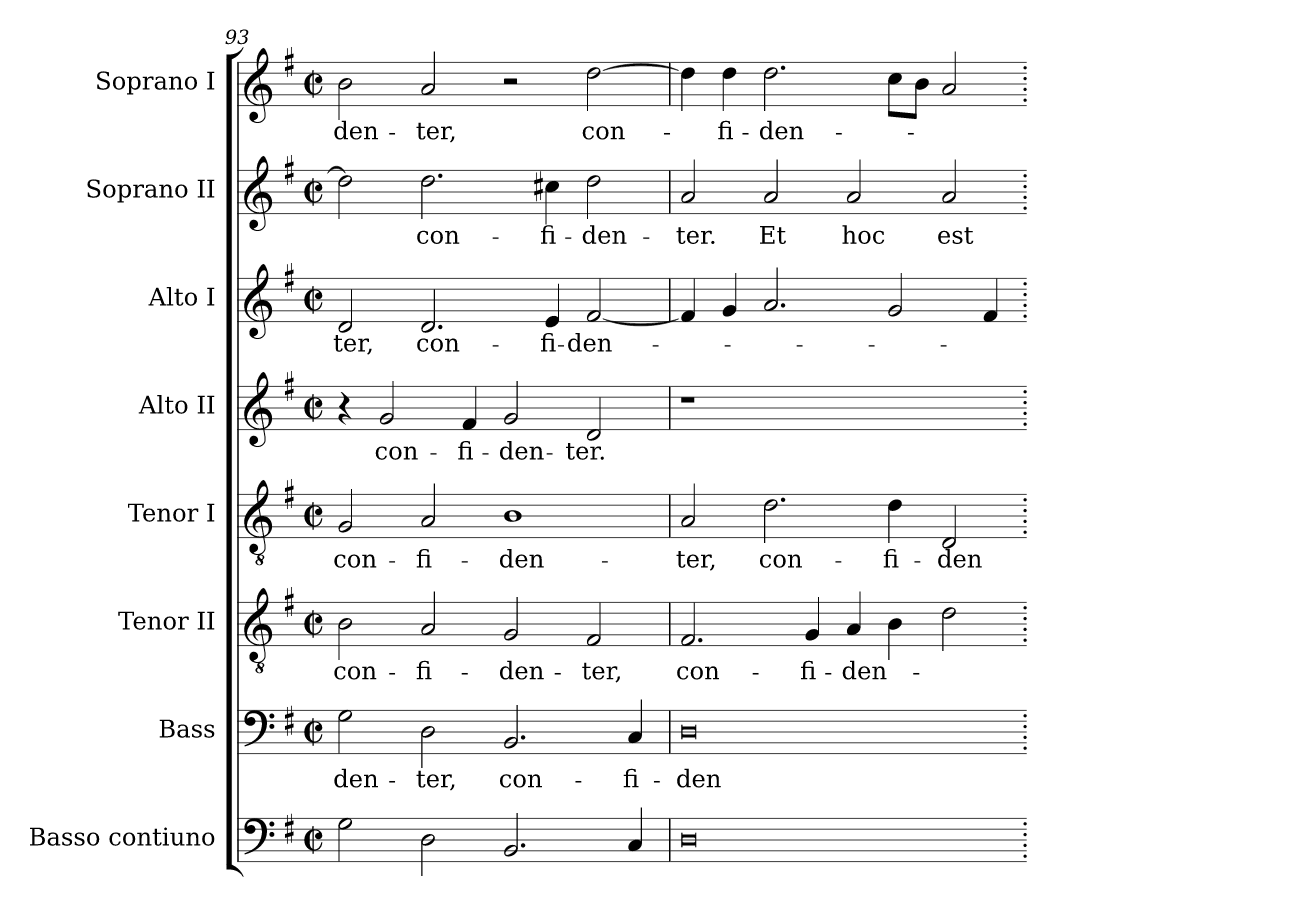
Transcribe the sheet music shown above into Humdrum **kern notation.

**kern	**kern	**text	**kern	**text	**kern	**text	**kern	**text	**kern	**text	**kern	**text	**kern	**text
*part8	*part7	*part7	*part6	*part6	*part5	*part5	*part4	*part4	*part3	*part3	*part2	*part2	*part1	*part1
*staff8	*staff7	*staff7	*staff6	*staff6	*staff5	*staff5	*staff4	*staff4	*staff3	*staff3	*staff2	*staff2	*staff1	*staff1
*I"Basso contiuno	*I"Bass	*	*I"Tenor II	*	*I"Tenor I	*	*I"Alto II	*	*I"Alto I	*	*I"Soprano II	*	*I"Soprano I	*
*	*I'B	*	*	*	*I'T	*	*	*	*I'A	*	*	*	*	*
*clefF4	*clefF4	*	*clefGv2	*	*clefGv2	*	*clefG2	*	*clefG2	*	*clefG2	*	*clefG2	*
*k[f#]	*k[f#]	*	*k[f#]	*	*k[f#]	*	*k[f#]	*	*k[f#]	*	*k[f#]	*	*k[f#]	*
*G:	*G:	*	*G:	*	*G:	*	*G:	*	*G:	*	*G:	*	*G:	*
*M2/2	*M2/2	*	*M2/2	*	*M2/2	*	*M2/2	*	*M2/2	*	*M2/2	*	*M2/2	*
*met(c|)	*met(c|)	*	*met(c|)	*	*met(c|)	*	*met(c|)	*	*met(c|)	*	*met(c|)	*	*met(c|)	*
=93	=93	=93	=93	=93	=93	=93	=93	=93	=93	=93	=93	=93	=93	=93
!	!	!LO:LY:b:color=#000000	!	!	!	!	!	!	!	!	!	!	!	!
!	!	!	!	!LO:LY:b:color=#000000	!	!	!	!	!	!	!	!	!	!
!	!	!	!	!	!	!LO:LY:b:color=#000000	!	!	!	!	!	!	!	!
!	!	!	!	!	!	!	!	!	!	!LO:LY:b:color=#000000	!	!	!	!
!	!	!	!	!	!	!	!	!	!	!	!	!	!	!LO:LY:b:color=#000000
2Gi\	2Gi\	-den-	2Bi\	con-	2Gi/	con-	4r	.	2di/	-ter,	2ddi\]	.	2bi\	-den-
!	!	!	!	!	!	!	!	!LO:LY:b:color=#000000	!	!	!	!	!	!
.	.	.	.	.	.	.	2gi/	con-	.	.	.	.	.	.
!	!	!LO:LY:b:color=#000000	!	!	!	!	!	!	!	!	!	!	!	!
!	!	!	!	!LO:LY:b:color=#000000	!	!	!	!	!	!	!	!	!	!
!	!	!	!	!	!	!LO:LY:b:color=#000000	!	!	!	!	!	!	!	!
!	!	!	!	!	!	!	!	!	!	!LO:LY:b:color=#000000	!	!	!	!
!	!	!	!	!	!	!	!	!	!	!	!	!LO:LY:b:color=#000000	!	!
!	!	!	!	!	!	!	!	!	!	!	!	!	!	!LO:LY:b:color=#000000
2Di\	2Di\	-ter,	2Ai/	-fi-	2Ai/	-fi-	.	.	2.di/	con-	2.ddi\	con-	2ai/	-ter,
!	!	!	!	!	!	!	!	!LO:LY:b:color=#000000	!	!	!	!	!	!
.	.	.	.	.	.	.	4f#i/	-fi-	.	.	.	.	.	.
!	!	!LO:LY:b:color=#000000	!	!	!	!	!	!	!	!	!	!	!	!
!	!	!	!	!LO:LY:b:color=#000000	!	!	!	!	!	!	!	!	!	!
!	!	!	!	!	!	!LO:LY:b:color=#000000	!	!	!	!	!	!	!	!
!	!	!	!	!	!	!	!	!LO:LY:b:color=#000000	!	!	!	!	!	!
2.BBi/	2.BBi/	con-	2Gi/	-den-	1Bi	-den-	2gi/	-den-	.	.	.	.	2r	.
!	!	!	!	!	!	!	!	!	!	!LO:LY:b:color=#000000	!	!	!	!
!	!	!	!	!	!	!	!	!	!	!	!	!LO:LY:b:color=#000000	!	!
.	.	.	.	.	.	.	.	.	4ei/	-fi-	4cc#Xi\	-fi-	.	.
!	!	!	!	!LO:LY:b:color=#000000	!	!	!	!	!	!	!	!	!	!
!	!	!	!	!	!	!	!	!LO:LY:b:color=#000000	!	!	!	!	!	!
!	!	!	!	!	!	!	!	!	!	!LO:LY:b:color=#000000	!	!	!	!
!	!	!	!	!	!	!	!	!	!	!	!	!LO:LY:b:color=#000000	!	!
!	!	!	!	!	!	!	!	!	!	!	!	!	!	!LO:LY:b:color=#000000
.	.	.	2F#i/	-ter,	.	.	2di/	-ter.	[<2f#i/	-den-	2ddi\	-den-	[>2ddi\	con-
!	!	!LO:LY:b:color=#000000	!	!	!	!	!	!	!	!	!	!	!	!
4Ci/	4Ci/	-fi-	.	.	.	.	.	.	.	.	.	.	.	.
=94	=94	=94	=94	=94	=94	=94	=94	=94	=94	=94	=94	=94	=94	=94
!	!	!LO:LY:b:color=#000000	!	!	!	!	!	!	!	!	!	!	!	!
!	!	!	!	!LO:LY:b:color=#000000	!	!	!	!	!	!	!	!	!	!
!	!	!	!	!	!	!LO:LY:b:color=#000000	!LO:N:vis=1	!	!	!	!	!	!	!
!	!	!	!	!	!	!	!	!	!	!	!	!LO:LY:b:color=#000000	!	!
0Di	0Di	-den-	2.F#i/	con-	2Ai/	-ter,	1r	.	4f#i/]	.	2ai/	-ter.	4ddi\]	.
!	!	!	!	!	!	!	!	!	!	!	!	!	!	!LO:LY:b:color=#000000
.	.	.	.	.	.	.	.	.	4gi/	.	.	.	4ddi\	-fi-
!	!	!	!	!	!	!LO:LY:b:color=#000000	!	!	!	!	!	!	!	!
!	!	!	!	!	!	!	!	!	!	!	!	!LO:LY:b:color=#000000	!	!
!	!	!	!	!	!	!	!	!	!	!	!	!	!	!LO:LY:b:color=#000000
.	.	.	.	.	2.di\	con-	.	.	2.ai/	.	2ai/	Et	2.ddi\	-den-
!	!	!	!	!LO:LY:b:color=#000000	!	!	!	!	!	!	!	!	!	!
.	.	.	4Gi/	-fi-	.	.	.	.	.	.	.	.	.	.
!	!	!	!	!LO:LY:b:color=#000000	!	!	!	!	!	!	!	!	!	!
!	!	!	!	!	!	!	!	!	!	!	!	!LO:LY:b:color=#000000	!	!
.	.	.	4Ai/	-den-	.	.	1ryy	.	.	.	2ai/	hoc	.	.
!	!	!	!	!	!	!LO:LY:b:color=#000000	!	!	!	!	!	!	!	!
.	.	.	4Bi\	.	4di\	-fi-	.	.	2gi/	.	.	.	8cci\L	.
.	.	.	.	.	.	.	.	.	.	.	.	.	8bi\J	.
!	!	!	!	!	!	!LO:LY:b:color=#000000	!	!	!	!	!	!	!	!
!	!	!	!	!	!	!	!	!	!	!	!	!LO:LY:b:color=#000000	!	!
.	.	.	2di\	.	2Di/	-den-	.	.	.	.	2ai/	est	2ai/	.
.	.	.	.	.	.	.	.	.	4f#i/	.	.	.	.	.
=.	=.	=.	=.	=.	=.	=.	=.	=.	=.	=.	=.	=.	=.	=.
*-	*-	*-	*-	*-	*-	*-	*-	*-	*-	*-	*-	*-	*-	*-
